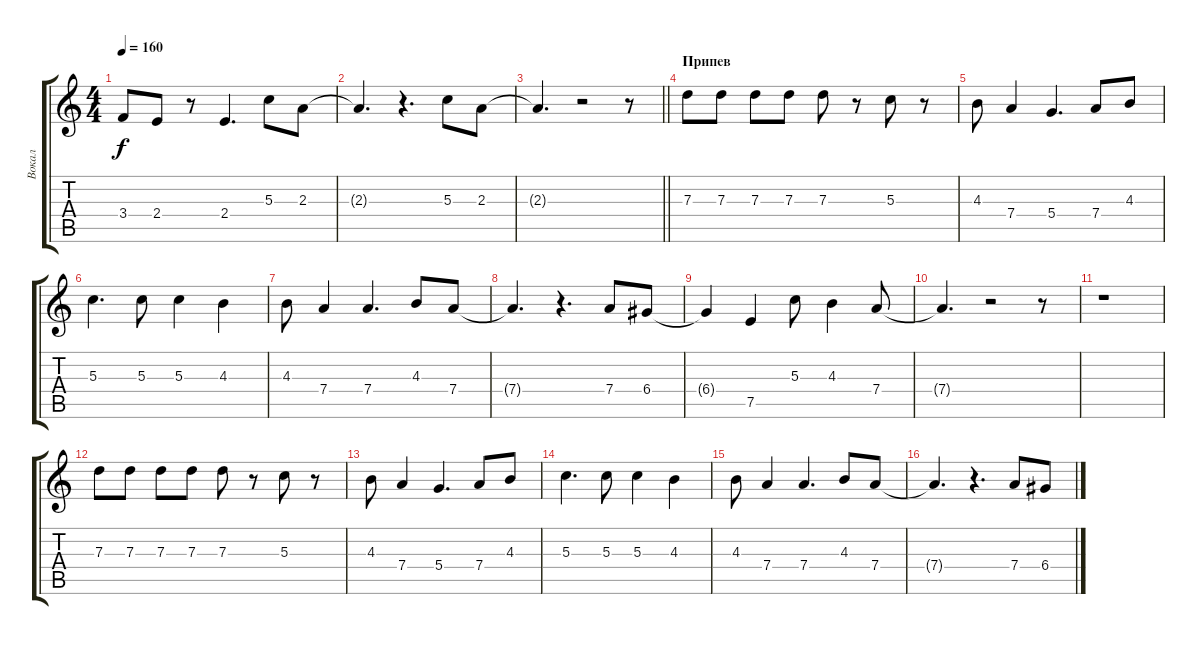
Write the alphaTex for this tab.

\track ("Вокал" "Вокал") {instrument distortionguitar}
\staff {score tabs}
\tuning (E4 B3 G3 D3 A2 E2) {hide}
\ts (4 4)
\tempo 160
\clef g2
\ks c
3.4.8{dy f} 2.4.8 r.8 2.4.4{d} 5.3.8 2.3.8 |
2.3{t}.4{d} r.4{d} 5.3.8 2.3.8 |
\barLineRight lightlight
2.3{t}.4{d} r.2 r.8 |
\section ("" "Припев")
7.3.8 7.3.8 7.3.8 7.3.8 7.3.8 r.8 5.3.8 r.8 |
4.3.8 7.4.4 5.4.4{d} 7.4.8 4.3.8 |
5.3.4{d} 5.3.8 5.3.4 4.3.4 |
4.3.8 7.4.4 7.4.4{d} 4.3.8 7.4.8 |
7.4{t}.4{d} r.4{d} 7.4.8 6.4.8 |
6.4{t}.4 7.5.4 5.3.8 4.3.4 7.4.8 |
7.4{t}.4{d} r.2 r.8 |
r.1 |
7.3.8 7.3.8 7.3.8 7.3.8 7.3.8 r.8 5.3.8 r.8 |
4.3.8 7.4.4 5.4.4{d} 7.4.8 4.3.8 |
5.3.4{d} 5.3.8 5.3.4 4.3.4 |
4.3.8 7.4.4 7.4.4{d} 4.3.8 7.4.8 |
7.4{t}.4{d} r.4{d} 7.4.8 6.4.8
